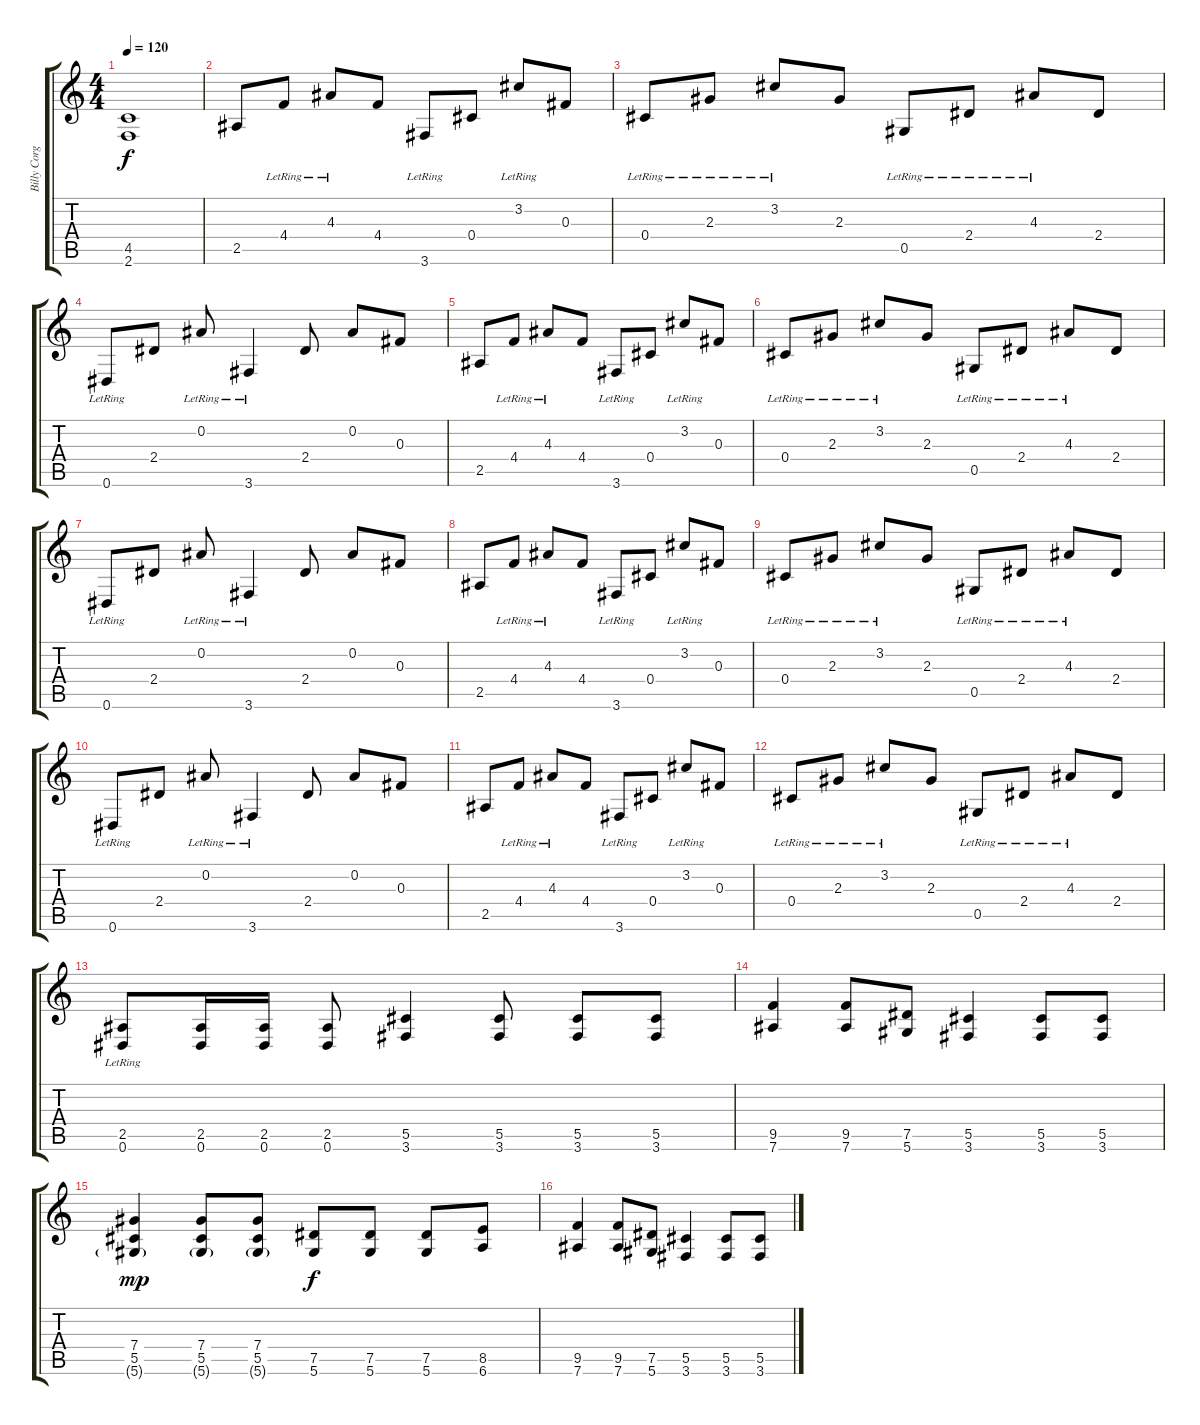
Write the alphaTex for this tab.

\track ("Billy Corgan" "Billy Corg") {instrument electricguitarjazz}
\staff {score tabs}
\tuning (Eb4 Bb3 Gb3 Db3 Ab2 Eb2) {hide}
\ts (4 4)
\tempo 120
\clef g2
\ks c
(4.5{t} 2.6{t}).1{dy f} |
2.5.8{volume 12 instrument electricguitarjazz} 4.4{lr}.8 4.3{lr}.8 4.4.8 3.6{lr}.8 0.4.8 3.2{lr}.8 0.3.8 |
0.4{lr}.8 2.3{lr}.8 3.2{lr}.8 2.3.8 0.5{lr}.8 2.4{lr}.8 4.3{lr}.8 2.4.8 |
0.6{lr}.8 2.4.8 0.2{lr}.8 3.6{lr}.4 2.4.8 0.2.8 0.3.8 |
2.5.8 4.4{lr}.8 4.3{lr}.8 4.4.8 3.6{lr}.8 0.4.8 3.2{lr}.8 0.3.8 |
0.4{lr}.8 2.3{lr}.8 3.2{lr}.8 2.3.8 0.5{lr}.8 2.4{lr}.8 4.3{lr}.8 2.4.8 |
0.6{lr}.8 2.4.8 0.2{lr}.8 3.6{lr}.4 2.4.8 0.2.8 0.3.8 |
2.5.8 4.4{lr}.8 4.3{lr}.8 4.4.8 3.6{lr}.8 0.4.8 3.2{lr}.8 0.3.8 |
0.4{lr}.8 2.3{lr}.8 3.2{lr}.8 2.3.8 0.5{lr}.8 2.4{lr}.8 4.3{lr}.8 2.4.8 |
0.6{lr}.8 2.4.8 0.2{lr}.8 3.6{lr}.4 2.4.8 0.2.8 0.3.8 |
2.5.8 4.4{lr}.8 4.3{lr}.8 4.4.8 3.6{lr}.8 0.4.8 3.2{lr}.8 0.3.8 |
0.4{lr}.8 2.3{lr}.8 3.2{lr}.8 2.3.8 0.5{lr}.8 2.4{lr}.8 4.3{lr}.8 2.4.8 |
(2.5{lr} 0.6{lr}).8{volume 14 instrument distortionguitar} (2.5 0.6).16 (2.5 0.6).16 (2.5 0.6).8 (5.5 3.6).4 (5.5 3.6).8 (5.5 3.6).8 (5.5 3.6).8 |
(9.5 7.6).4 (9.5 7.6).8 (7.5 5.6).8 (5.5 3.6).4 (5.5 3.6).8 (5.5 3.6).8 |
(7.4 5.5 5.6{g}).4{dy mp} (7.4 5.5 5.6{g}).8 (7.4 5.5 5.6{g}).8 (7.5 5.6).8{dy f} (7.5 5.6).8 (7.5 5.6).8 (8.5 6.6).8 |
(9.5 7.6).4 (9.5 7.6).8 (7.5 5.6).8 (5.5 3.6).4 (5.5 3.6).8 (5.5 3.6).8
